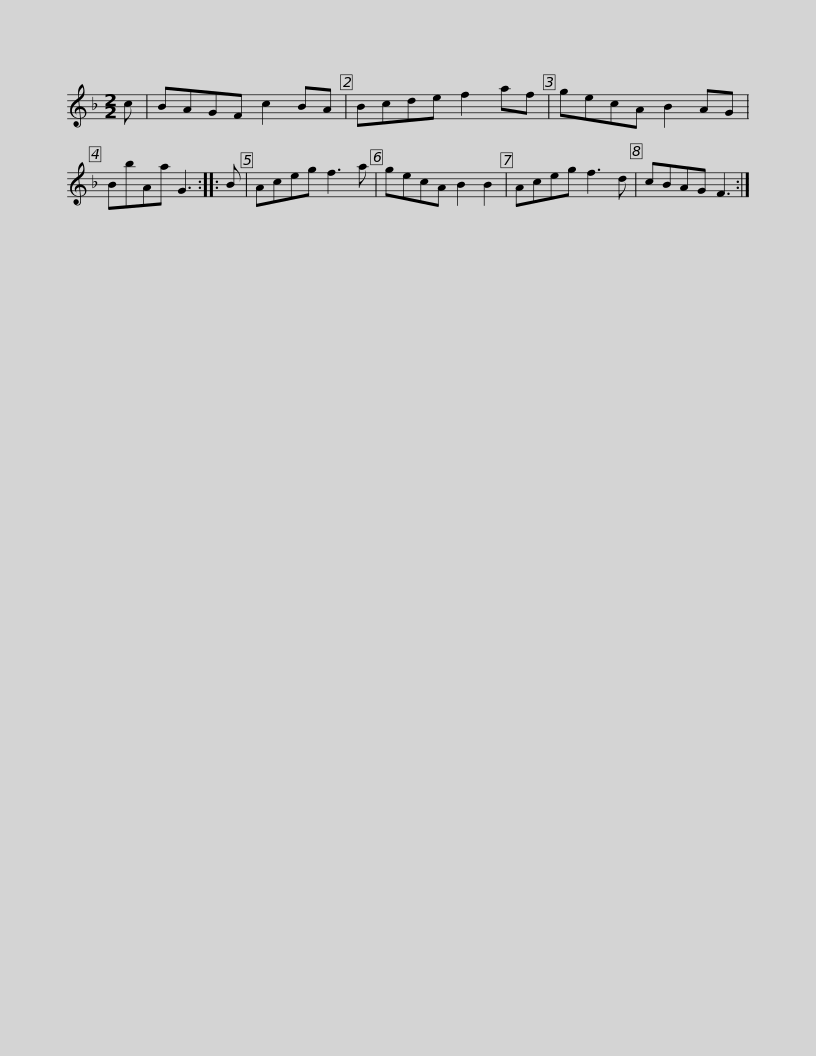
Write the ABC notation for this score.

X:1
L:1/8
M:2/2
I:linebreak $
K:F
V:1 treble
V:1
 c | BAGF c2 BA | Bcde f2 af | gecA B2 AG | BbAa G3 :: %5
 B | Aceg f3 a | gecA B2 B2 |$ Aceg f3 d | cBAG F3 :| %10
